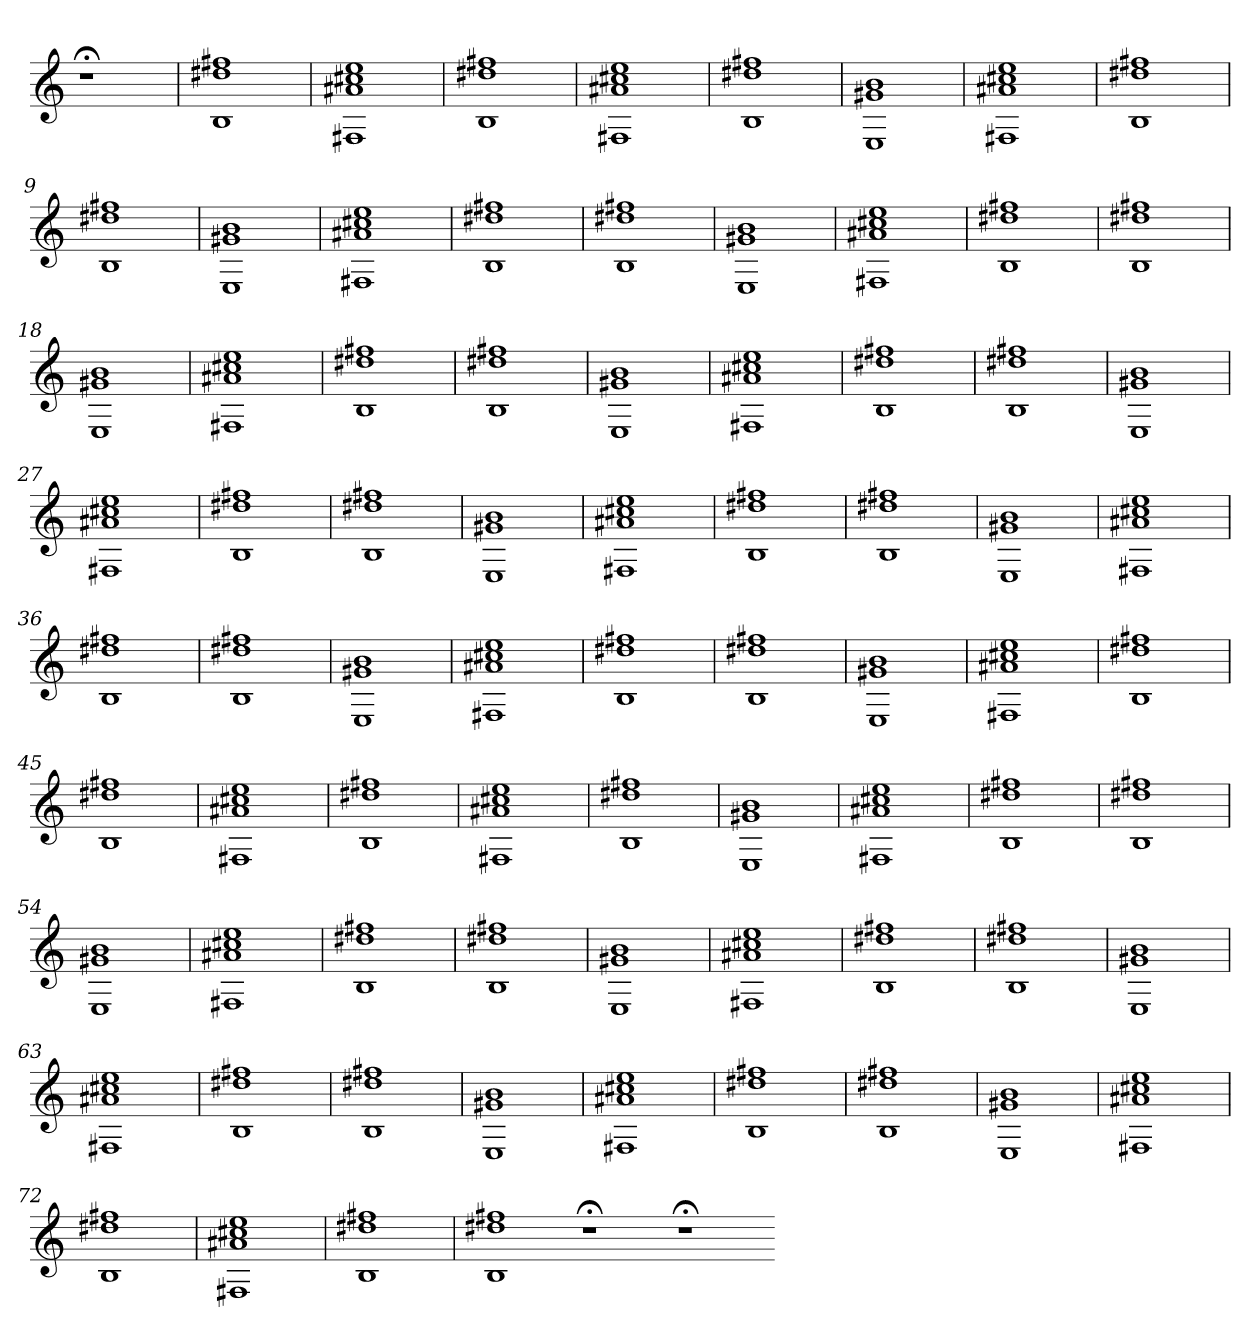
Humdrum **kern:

**kern
*part1
*staff1
=
1r;<
=1
1B 1dd#X 1ff#X
=2
1F#X 1a#X 1cc#X 1ee
=3
1B 1dd#X 1ff#X
=4
1F#X 1a#X 1cc#X 1ee
=5
1B 1dd#X 1ff#X
=6
1E 1g#X 1b
=7
1F#X 1a#X 1cc#X 1ee
=8
1B 1dd#X 1ff#X
=9
1B 1dd#X 1ff#X
=10
1E 1g#X 1b
=11
1F#X 1a#X 1cc#X 1ee
=12
1B 1dd#X 1ff#X
=13
1B 1dd#X 1ff#X
=14
1E 1g#X 1b
=15
1F#X 1a#X 1cc#X 1ee
=16
1B 1dd#X 1ff#X
=17
1B 1dd#X 1ff#X
=18
1E 1g#X 1b
=19
1F#X 1a#X 1cc#X 1ee
=20
1B 1dd#X 1ff#X
=21
1B 1dd#X 1ff#X
=22
1E 1g#X 1b
=23
1F#X 1a#X 1cc#X 1ee
=24
1B 1dd#X 1ff#X
=25
1B 1dd#X 1ff#X
=26
1E 1g#X 1b
=27
1F#X 1a#X 1cc#X 1ee
=28
1B 1dd#X 1ff#X
=29
1B 1dd#X 1ff#X
=30
1E 1g#X 1b
=31
1F#X 1a#X 1cc#X 1ee
=32
1B 1dd#X 1ff#X
=33
1B 1dd#X 1ff#X
=34
1E 1g#X 1b
=35
1F#X 1a#X 1cc#X 1ee
=36
1B 1dd#X 1ff#X
=37
1B 1dd#X 1ff#X
=38
1E 1g#X 1b
=39
1F#X 1a#X 1cc#X 1ee
=40
1B 1dd#X 1ff#X
=41
1B 1dd#X 1ff#X
=42
1E 1g#X 1b
=43
1F#X 1a#X 1cc#X 1ee
=44
1B 1dd#X 1ff#X
=45
1B 1dd#X 1ff#X
=46
1F#X 1a#X 1cc#X 1ee
=47
1B 1dd#X 1ff#X
=48
1F#X 1a#X 1cc#X 1ee
=49
1B 1dd#X 1ff#X
=50
1E 1g#X 1b
=51
1F#X 1a#X 1cc#X 1ee
=52
1B 1dd#X 1ff#X
=53
1B 1dd#X 1ff#X
=54
1E 1g#X 1b
=55
1F#X 1a#X 1cc#X 1ee
=56
1B 1dd#X 1ff#X
=57
1B 1dd#X 1ff#X
=58
1E 1g#X 1b
=59
1F#X 1a#X 1cc#X 1ee
=60
1B 1dd#X 1ff#X
=61
1B 1dd#X 1ff#X
=62
1E 1g#X 1b
=63
1F#X 1a#X 1cc#X 1ee
=64
1B 1dd#X 1ff#X
=65
1B 1dd#X 1ff#X
=66
1E 1g#X 1b
=67
1F#X 1a#X 1cc#X 1ee
=68
1B 1dd#X 1ff#X
=69
1B 1dd#X 1ff#X
=70
1E 1g#X 1b
=71
1F#X 1a#X 1cc#X 1ee
=72
1B 1dd#X 1ff#X
=73
1F#X 1a#X 1cc#X 1ee
=74
1B 1dd#X 1ff#X
=75
1B 1dd#X 1ff#X
1r;<
1r;<
=-
*-
